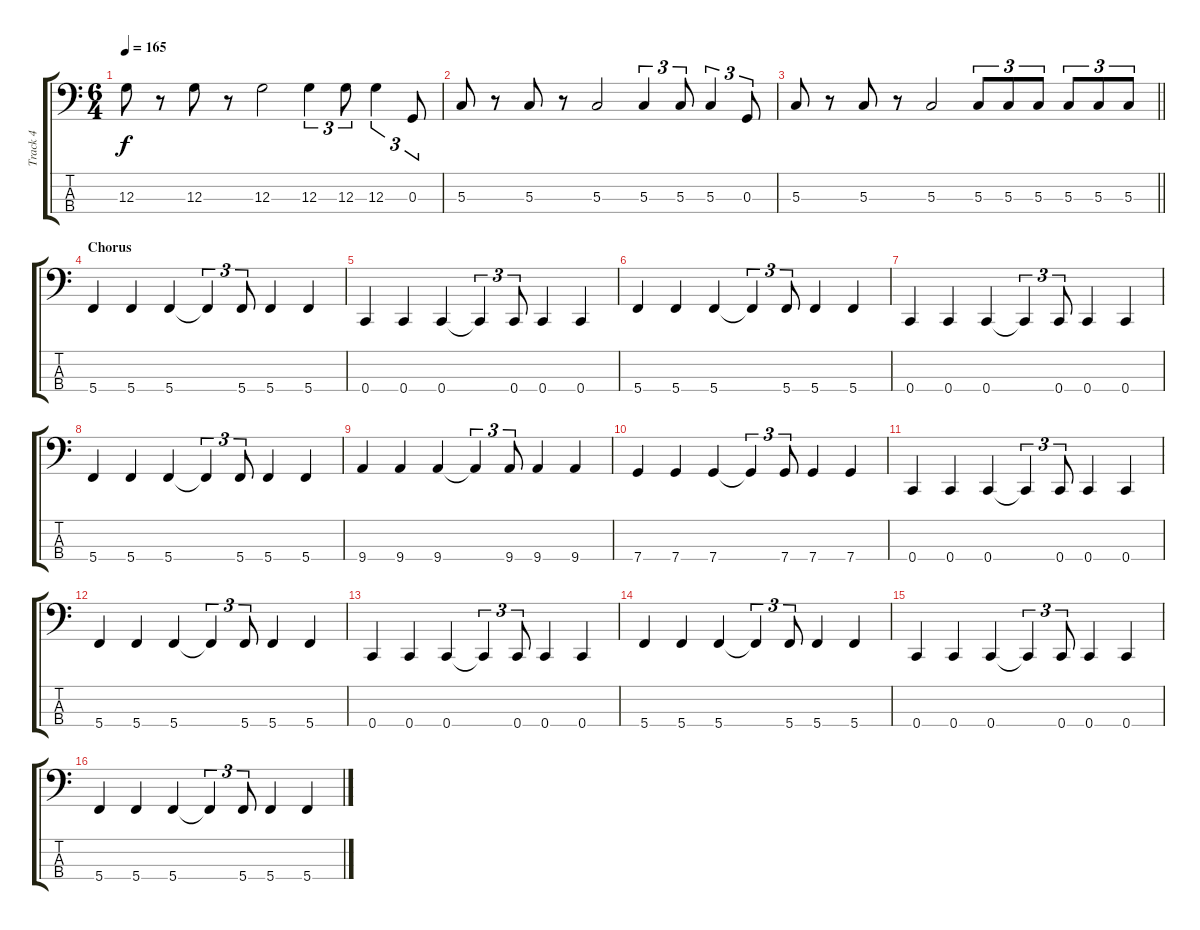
\track ("Track 4" "Track 4") {instrument electricbassfinger}
\staff {score tabs}
\tuning (F2 C2 G1 C1) {hide}
\ts (6 4)
\tempo 165
\clef f4
\ks c
12.3.8{dy f} r.8 12.3.8 r.8 12.3.2 12.3.4{tu (3 2)} 12.3.8{tu (3 2)} 12.3.4{tu (3 2)} 0.3.8{tu (3 2)} |
5.3.8 r.8 5.3.8 r.8 5.3.2 5.3.4{tu (3 2)} 5.3.8{tu (3 2)} 5.3.4{tu (3 2)} 0.3.8{tu (3 2)} |
\barLineRight lightlight
5.3.8 r.8 5.3.8 r.8 5.3.2 5.3.8{tu (3 2)} 5.3.8{tu (3 2)} 5.3.8{tu (3 2)} 5.3.8{tu (3 2)} 5.3.8{tu (3 2)} 5.3.8{tu (3 2)} |
\section ("" "Chorus")
5.4.4 5.4.4 5.4.4 5.4{t}.4{tu (3 2)} 5.4.8{tu (3 2)} 5.4.4 5.4.4 |
0.4.4 0.4.4 0.4.4 0.4{t}.4{tu (3 2)} 0.4.8{tu (3 2)} 0.4.4 0.4.4 |
5.4.4 5.4.4 5.4.4 5.4{t}.4{tu (3 2)} 5.4.8{tu (3 2)} 5.4.4 5.4.4 |
0.4.4 0.4.4 0.4.4 0.4{t}.4{tu (3 2)} 0.4.8{tu (3 2)} 0.4.4 0.4.4 |
5.4.4 5.4.4 5.4.4 5.4{t}.4{tu (3 2)} 5.4.8{tu (3 2)} 5.4.4 5.4.4 |
9.4.4 9.4.4 9.4.4 9.4{t}.4{tu (3 2)} 9.4.8{tu (3 2)} 9.4.4 9.4.4 |
7.4.4 7.4.4 7.4.4 7.4{t}.4{tu (3 2)} 7.4.8{tu (3 2)} 7.4.4 7.4.4 |
0.4.4 0.4.4 0.4.4 0.4{t}.4{tu (3 2)} 0.4.8{tu (3 2)} 0.4.4 0.4.4 |
5.4.4 5.4.4 5.4.4 5.4{t}.4{tu (3 2)} 5.4.8{tu (3 2)} 5.4.4 5.4.4 |
0.4.4 0.4.4 0.4.4 0.4{t}.4{tu (3 2)} 0.4.8{tu (3 2)} 0.4.4 0.4.4 |
5.4.4 5.4.4 5.4.4 5.4{t}.4{tu (3 2)} 5.4.8{tu (3 2)} 5.4.4 5.4.4 |
0.4.4 0.4.4 0.4.4 0.4{t}.4{tu (3 2)} 0.4.8{tu (3 2)} 0.4.4 0.4.4 |
5.4.4 5.4.4 5.4.4 5.4{t}.4{tu (3 2)} 5.4.8{tu (3 2)} 5.4.4 5.4.4
